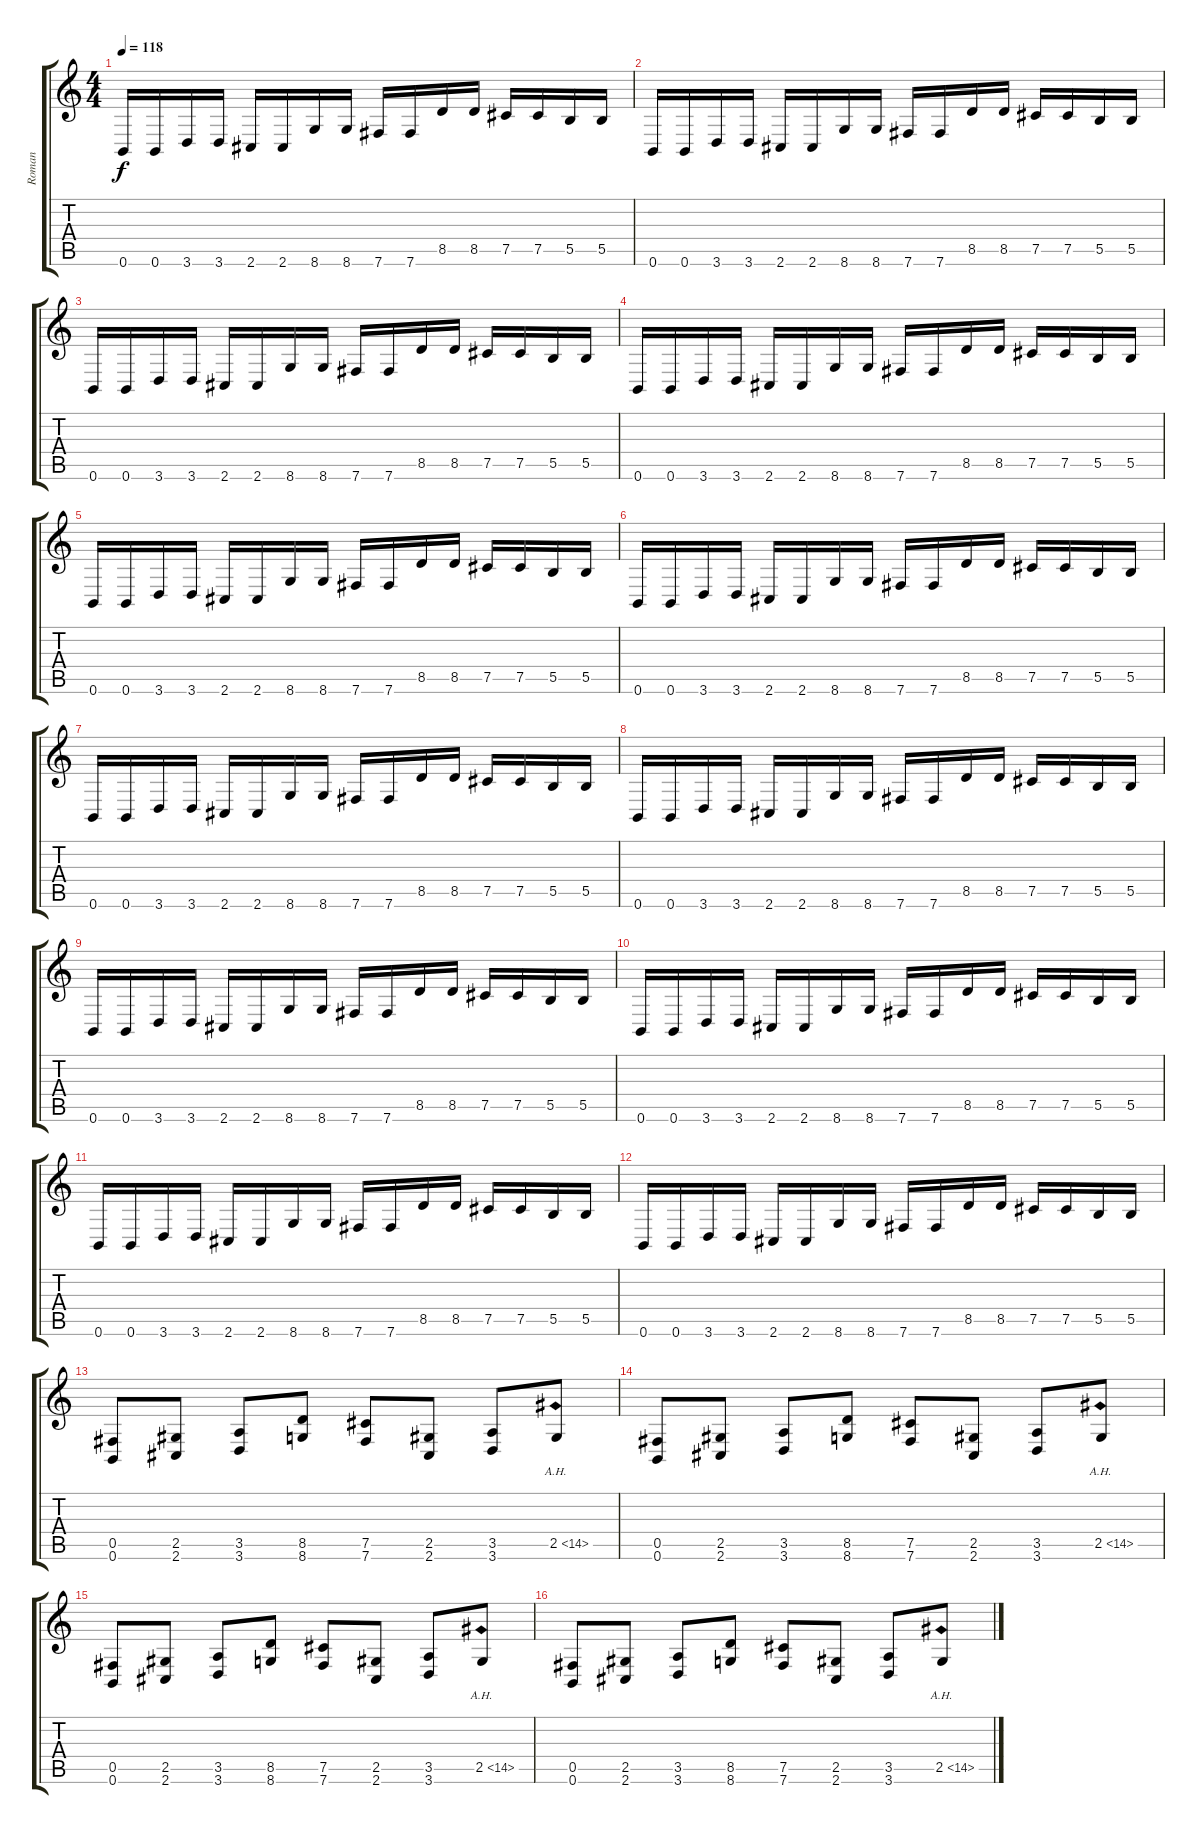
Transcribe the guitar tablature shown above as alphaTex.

\track ("Roman" "Roman") {instrument overdrivenguitar}
\staff {score tabs}
\tuning (Db4 Ab3 E3 B2 Gb2 B1) {hide}
\ts (4 4)
\tempo 118
\clef g2
\ks c
0.6.16{dy f instrument overdrivenguitar} 0.6.16 3.6.16 3.6.16 2.6.16 2.6.16 8.6.16 8.6.16 7.6.16 7.6.16 8.5.16 8.5.16 7.5.16 7.5.16 5.5.16 5.5.16 |
0.6.16 0.6.16 3.6.16 3.6.16 2.6.16 2.6.16 8.6.16 8.6.16 7.6.16 7.6.16 8.5.16 8.5.16 7.5.16 7.5.16 5.5.16 5.5.16 |
0.6.16 0.6.16 3.6.16 3.6.16 2.6.16 2.6.16 8.6.16 8.6.16 7.6.16 7.6.16 8.5.16 8.5.16 7.5.16 7.5.16 5.5.16 5.5.16 |
0.6.16 0.6.16 3.6.16 3.6.16 2.6.16 2.6.16 8.6.16 8.6.16 7.6.16 7.6.16 8.5.16 8.5.16 7.5.16 7.5.16 5.5.16 5.5.16 |
0.6.16 0.6.16 3.6.16 3.6.16 2.6.16 2.6.16 8.6.16 8.6.16 7.6.16 7.6.16 8.5.16 8.5.16 7.5.16 7.5.16 5.5.16 5.5.16 |
0.6.16 0.6.16 3.6.16 3.6.16 2.6.16 2.6.16 8.6.16 8.6.16 7.6.16 7.6.16 8.5.16 8.5.16 7.5.16 7.5.16 5.5.16 5.5.16 |
0.6.16 0.6.16 3.6.16 3.6.16 2.6.16 2.6.16 8.6.16 8.6.16 7.6.16 7.6.16 8.5.16 8.5.16 7.5.16 7.5.16 5.5.16 5.5.16 |
0.6.16 0.6.16 3.6.16 3.6.16 2.6.16 2.6.16 8.6.16 8.6.16 7.6.16 7.6.16 8.5.16 8.5.16 7.5.16 7.5.16 5.5.16 5.5.16 |
0.6.16 0.6.16 3.6.16 3.6.16 2.6.16 2.6.16 8.6.16 8.6.16 7.6.16 7.6.16 8.5.16 8.5.16 7.5.16 7.5.16 5.5.16 5.5.16 |
0.6.16 0.6.16 3.6.16 3.6.16 2.6.16 2.6.16 8.6.16 8.6.16 7.6.16 7.6.16 8.5.16 8.5.16 7.5.16 7.5.16 5.5.16 5.5.16 |
0.6.16 0.6.16 3.6.16 3.6.16 2.6.16 2.6.16 8.6.16 8.6.16 7.6.16 7.6.16 8.5.16 8.5.16 7.5.16 7.5.16 5.5.16 5.5.16 |
0.6.16 0.6.16 3.6.16 3.6.16 2.6.16 2.6.16 8.6.16 8.6.16 7.6.16 7.6.16 8.5.16 8.5.16 7.5.16 7.5.16 5.5.16 5.5.16 |
(0.5 0.6).8 (2.5 2.6).8 (3.5 3.6).8 (8.5 8.6).8 (7.5 7.6).8 (2.5 2.6).8 (3.5 3.6).8 2.5{ah 12}.8 |
(0.5 0.6).8 (2.5 2.6).8 (3.5 3.6).8 (8.5 8.6).8 (7.5 7.6).8 (2.5 2.6).8 (3.5 3.6).8 2.5{ah 12}.8 |
(0.5 0.6).8 (2.5 2.6).8 (3.5 3.6).8 (8.5 8.6).8 (7.5 7.6).8 (2.5 2.6).8 (3.5 3.6).8 2.5{ah 12}.8 |
(0.5 0.6).8 (2.5 2.6).8 (3.5 3.6).8 (8.5 8.6).8 (7.5 7.6).8 (2.5 2.6).8 (3.5 3.6).8 2.5{ah 12}.8
